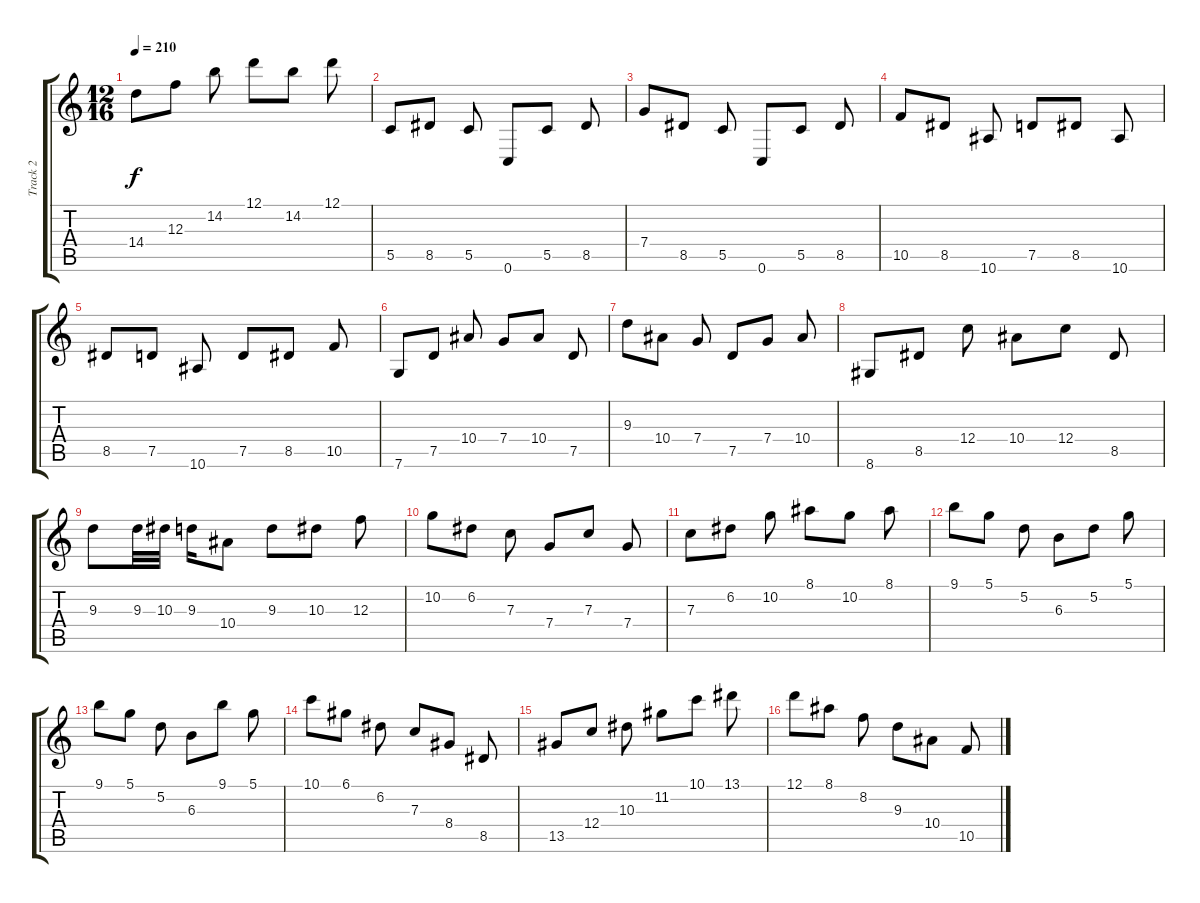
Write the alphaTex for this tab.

\track ("Track 2" "Track 2") {instrument distortionguitar}
\staff {score tabs}
\tuning (D4 A3 F3 C3 G2 C2) {hide}
\ts (12 16)
\tempo 210
\clef g2
\ks c
14.4.8{dy f} 12.3.8 14.2.8 12.1.8 14.2.8 12.1.8 |
5.5.8 8.5.8 5.5.8 0.6.8 5.5.8 8.5.8 |
7.4.8 8.5.8 5.5.8 0.6.8 5.5.8 8.5.8 |
10.5.8 8.5.8 10.6.8 7.5.8 8.5.8 10.6.8 |
8.5.8 7.5.8 10.6.8 7.5.8 8.5.8 10.5.8 |
7.6.8 7.5.8 10.4.8 7.4.8 10.4.8 7.5.8 |
9.3.8 10.4.8 7.4.8 7.5.8 7.4.8 10.4.8 |
8.6.8 8.5.8 12.4.8 10.4.8 12.4.8 8.5.8 |
9.3.8 9.3.32 10.3.32 9.3.16 10.4.8 9.3.8 10.3.8 12.3.8 |
10.2.8 6.2.8 7.3.8 7.4.8 7.3.8 7.4.8 |
7.3.8 6.2.8 10.2.8 8.1.8 10.2.8 8.1.8 |
9.1.8 5.1.8 5.2.8 6.3.8 5.2.8 5.1.8 |
9.1.8 5.1.8 5.2.8 6.3.8 9.1.8 5.1.8 |
10.1.8 6.1.8 6.2.8 7.3.8 8.4.8 8.5.8 |
13.5.8 12.4.8 10.3.8 11.2.8 10.1.8 13.1.8 |
12.1.8 8.1.8 8.2.8 9.3.8 10.4.8 10.5.8
